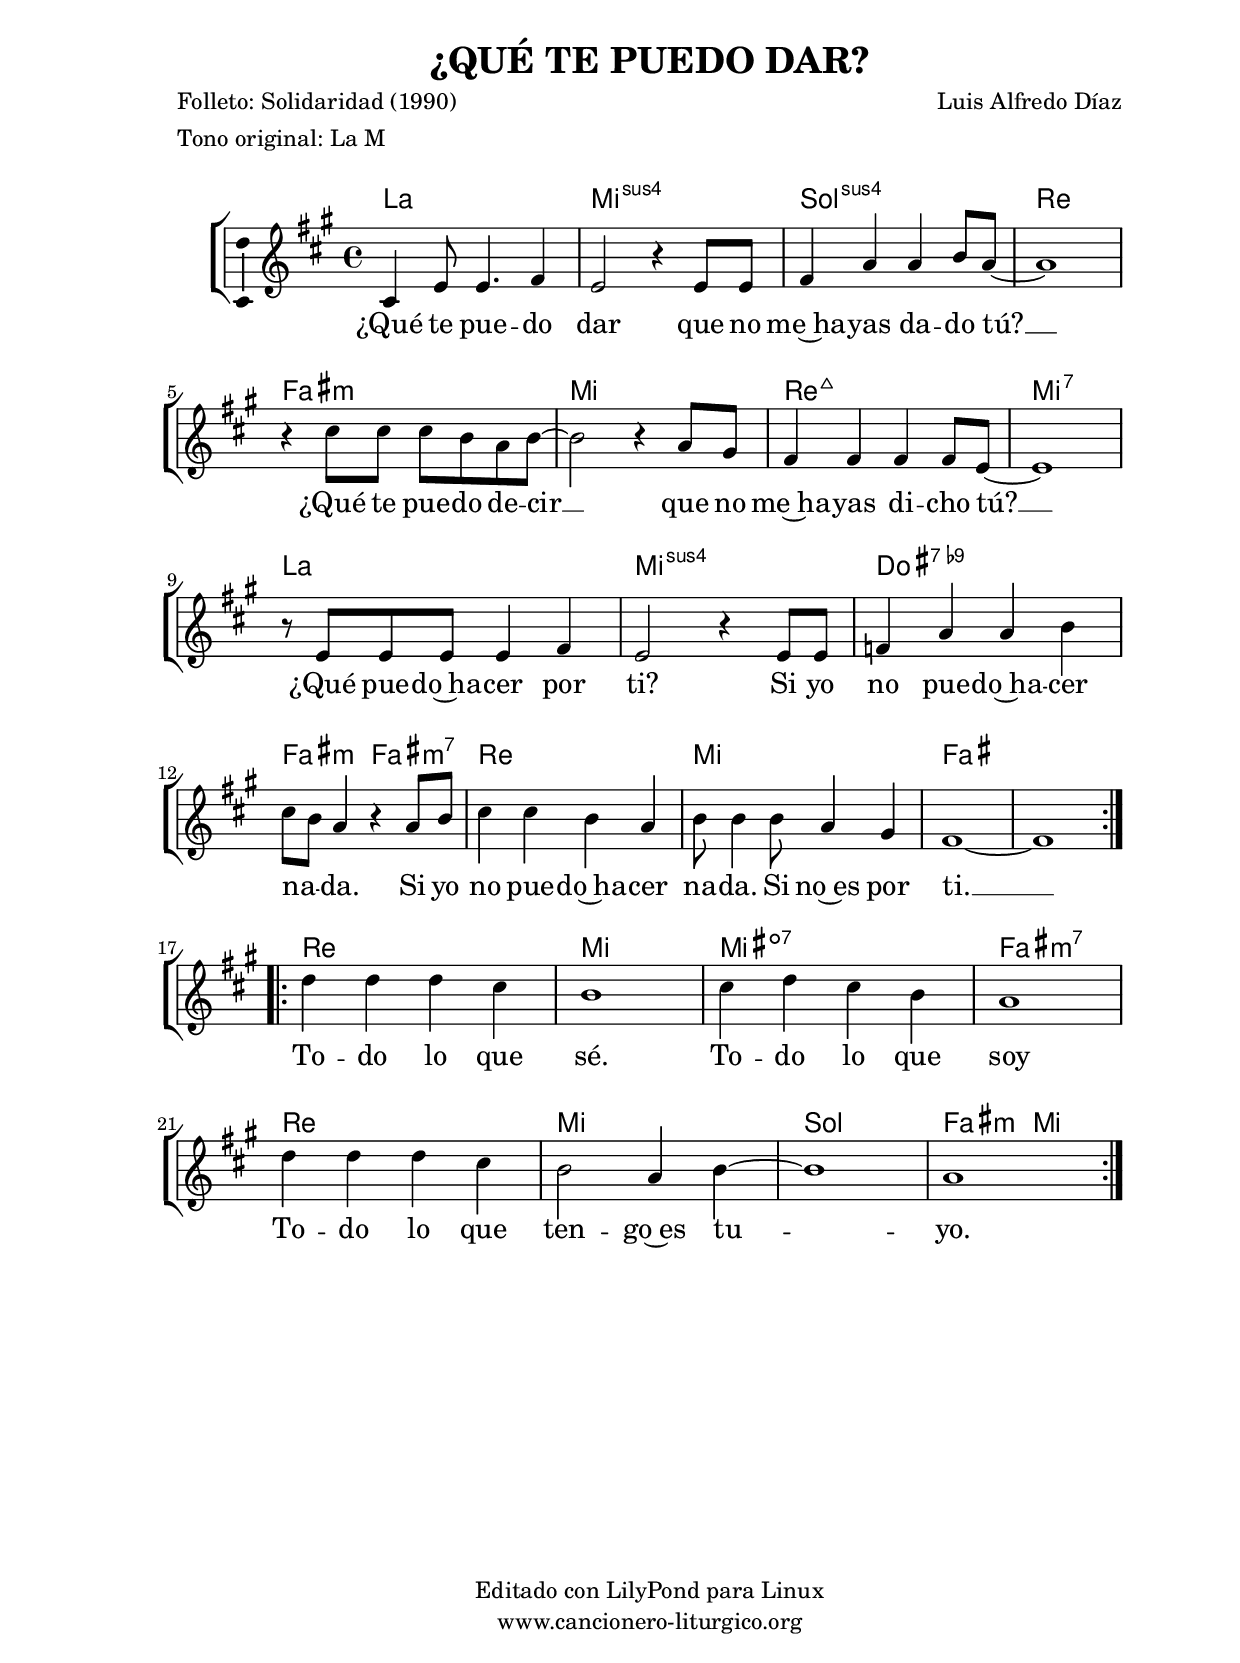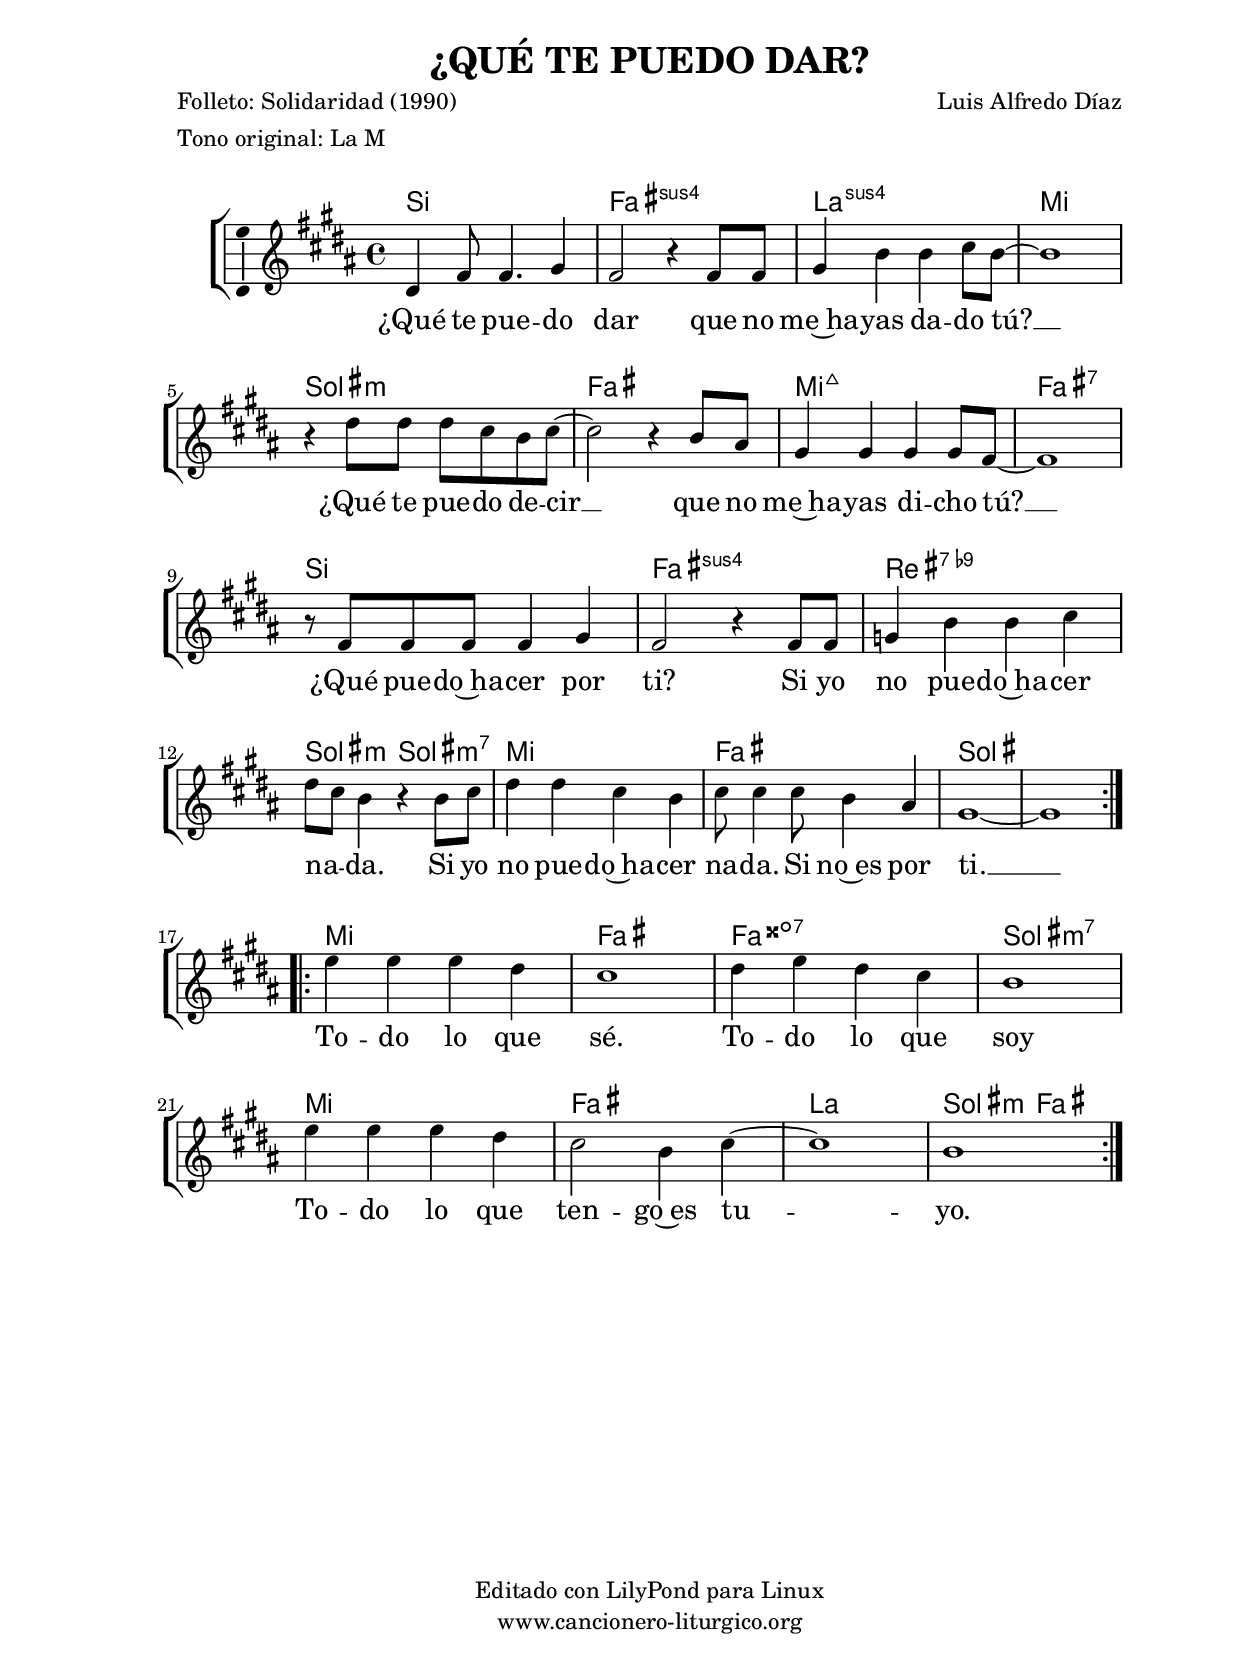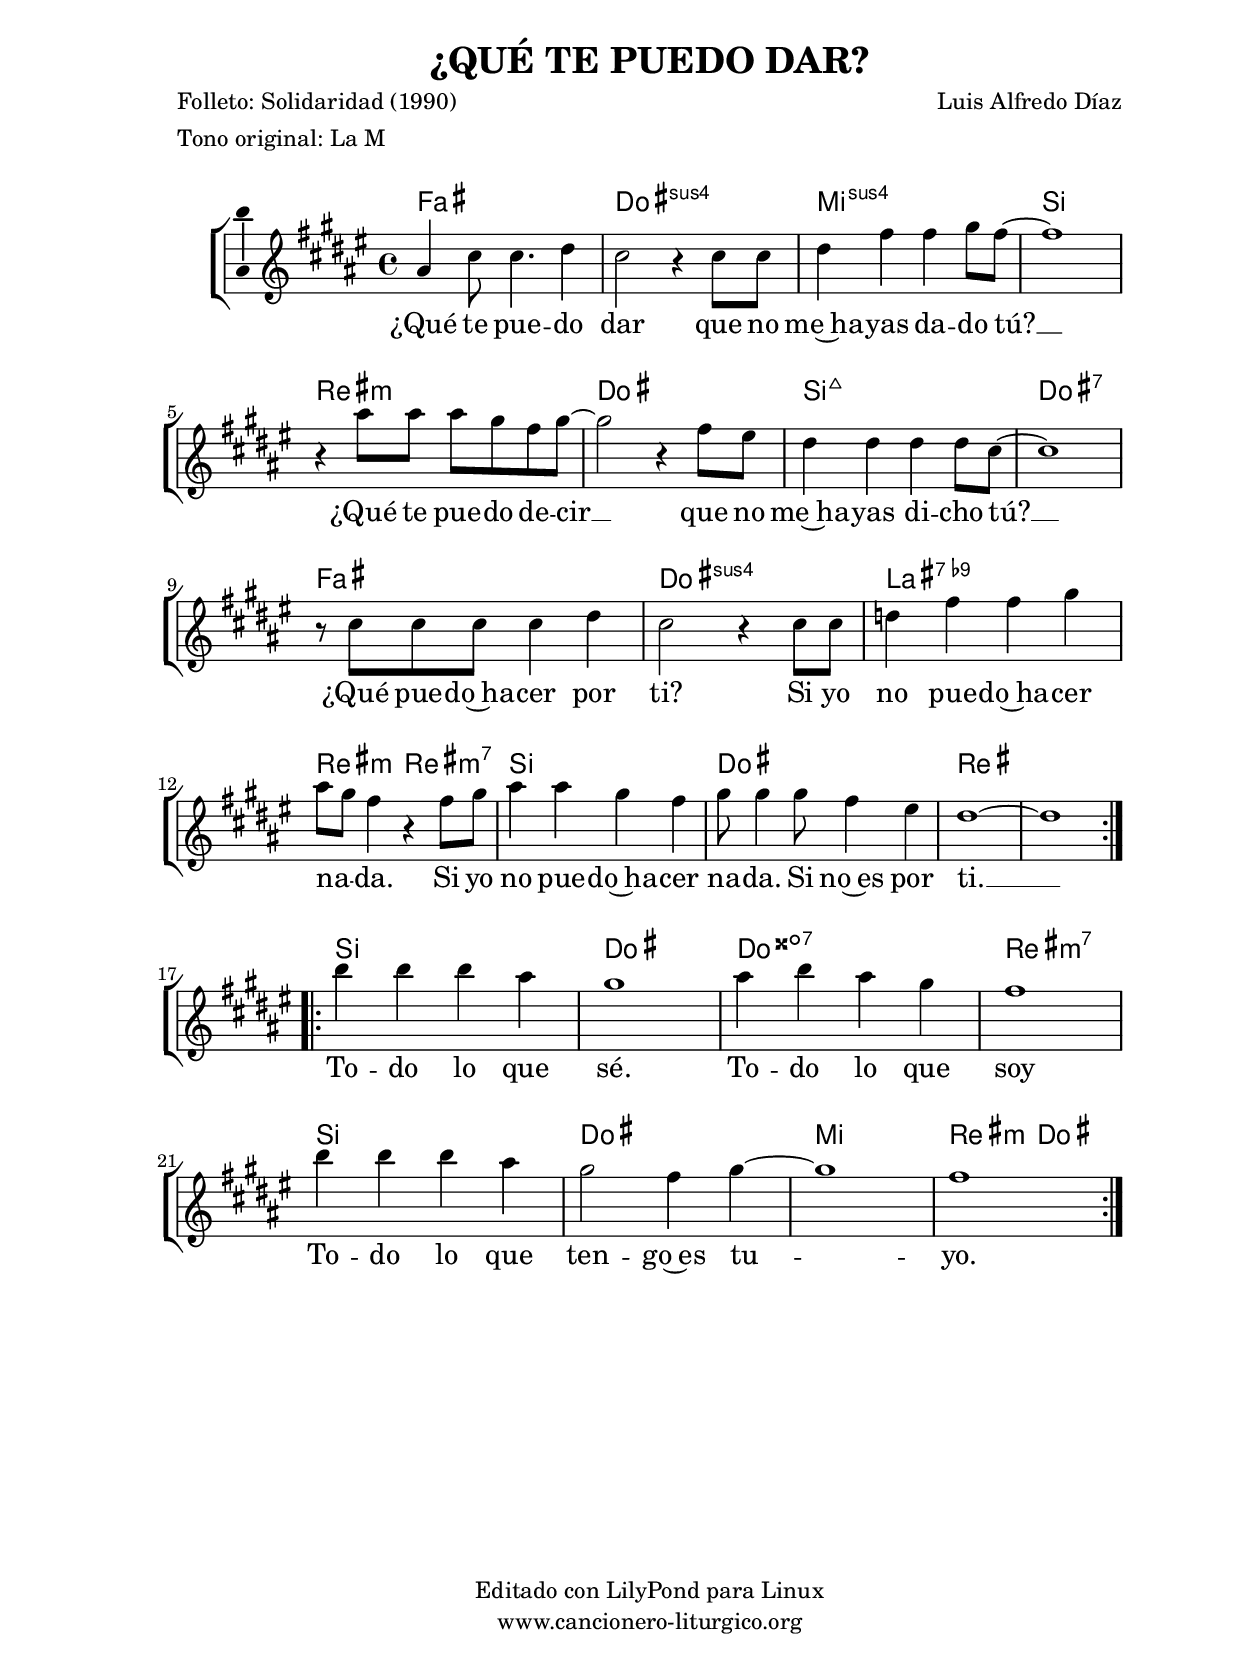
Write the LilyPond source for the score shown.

%
%para convertir .midi en .wav:
%timidity filename.midi -Ow -o finename.wav
%
%
%Para convertir de .wav a .mp3:
%lame -h -m j filename.wav
%
%
%para escuchar el midi:
%timidity nombrefichero.midi
%


%versión de lilypond para la que se ha escrito esta partitura:
\version "2.16.0"

	%Tamaño papel
	#(set-default-paper-size "a4")
	%Tamaño partitura
	#(set-global-staff-size 20)
	%No responde al pulsar sobre una nota
	#(ly:set-option 'point-and-click #f)

%parámetros del encabezamiento:
\header {
	title = "¿QUÉ TE PUEDO DAR?"                         %COPIADO DE FOLLETO DE 1990
	subtitle = ""
	composer = "Luis Alfredo Díaz"
	poet = "Folleto: Solidaridad (1990)"
	meter = "Tono original: La M"
	arranger = ""
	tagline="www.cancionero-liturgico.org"
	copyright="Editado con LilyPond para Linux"
	}

%parámetros asociados al papel:
\paper  {
	oddHeaderMarkup = \markup {\fill-line { \on-the-fly #not-first-page \fromproperty #'header:title \on-the-fly #not-first-page \fromproperty #'header:composer }}
	evenHeaderMarkup = \markup {\fill-line { \fromproperty #'header:composer \fromproperty #'header:title }}
	#(set-paper-size "a4")
	print-page-number = ##f
	first-page-number = 1
	print-first-page-number = ##f
%	head-separation = 3.0 \cm
	top-margin = 2.0 \cm
	bottom-margin = 0.5\cm
%%%	bottom-margin = -1.0\cm
	left-margin = 3.0 \cm
	line-width = 16.0 \cm 
	indent = 8\mm
	interscoreline = 2.\mm
	between-system-space = 15\mm
%	para que las partituras no llenen la hoja:
	ragged-bottom = ##t
%	idem para la última hoja:
	ragged-last-bottom = ##f
%	para que las partituras llenen el ancho del papel:
	ragged-last = ##f
	after-title-space = 2.5 \cm
%page-count=1
%system-count=14

	%Flexible Vertical Spacing
%	markup-markup-spacing =
%	#'((basic-distance . 15) (minimum-distance . 15) (padding . 3))
	markup-system-spacing =
	#'((basic-distance . 15) (minimum-distance . 15) (padding . 3))
	system-system-spacing =
	#'((basic-distance . 15) (minimum-distance . 15) (padding . 3))
	score-system-spacing =
	#'((basic-distance . 15) (minimum-distance . 15) (padding . 5))
%	top-system-spacing = % header
%	#'((basic-distance . 8) (minimum-distance . 0) (padding . 0))
%	top-markup-spacing =
%	#'((basic-distance . 20) (minimum-distance . 20) (padding . 0))
	last-bottom-spacing = % footer
	#'((basic-distance . 5) (minimum-distance . 5) (padding . 0))
%	score-markup-spacing =
%	#'((basic-distance . 16) (minimum-distance . 13) (padding . 0))

	}


%parámetros que afectan a toda la partitura:
global =  {
	%clave de sol (G):
	\clef G
	%armadura:
%	\transpose aes g
	\key a \major
	\tempo 4=120
	\set Score.tempoHideNote = ##t
	}


acordes = {
	\italianChords
	\chordmode {
%	\transpose aes g
{


\repeat volta 2 {
a1 e:sus4 g:sus4 d fis:m e d:maj7 e:7
a1 e:sus4 cis:7.9- fis2:m fis:m7 d1 e fis fis
}
\repeat volta 2 {
d1 e eis:7dim fis:m7 d e g fis2:m e
}

	}
	}
}

melodia = 
%	\transpose aes g
{
\time 4/4

\relative c'{

\repeat volta 2 {
cis4 e8 e4. fis4
e2 r4 e8 e
fis4 a a b8 a~
a1
r4 cis8 cis cis b a b~
b2 r4 a8 gis
fis4 fis fis fis8 e~
e1

r8 e8 e e e4 fis
e2 r4 e8 e
f4 a a b
cis8 b a4 r4 a8 b
cis4 cis b a
b8 b4 b8 a4 gis
fis1~
fis1
}

\break

\repeat volta 2 {
d'4 d d cis
b1
cis4 d cis b
a1
d4 d d cis
b2 a4 b~
b1
a1
}

%\bar "|."

}
}


texto = \lyricmode {

¿Qué te pue -- do dar
que no me~ha -- yas da -- do tú? __
¿Qué te pue -- do de -- cir __
que no me~ha -- yas di -- cho tú? __

¿Qué pue -- do~ha -- cer por ti?
Si yo no pue -- do~ha -- cer na -- _ da.
Si yo no pue -- do~ha -- cer na -- da.
Si no~es por ti. __

To -- do lo que sé.
To -- do lo que soy
To -- do lo que ten -- go~es tu -- yo.

}


acordesStaff = \context ChordNames = acordesStaff <<
	\set chordChanges = ##t
	\acordes
	>>


vozStaff = \context Voice = vozStaff
\with {\consists "Ambitus_engraver"}
<<
%	\set Staff.instrumentName = ""
%	\set Staff.shortInstrumentName = ""
%	\set Staff.midiInstrument = #"clarinet"
%	\set Staff.midiInstrument = #"cello"
	\set Staff.midiInstrument = #"flute"
%	\set Staff.midiInstrument = #"electric guitar (jazz)"
%	\set Staff.midiInstrument = #"english horn"
%	\set Staff.midiInstrument = #"violin"
%	\set Staff.midiInstrument = #"glockenspiel"
	\set Staff.midiMinimumVolume = #0.7
	\set Staff.midiMaximumVolume = #0.9
	\global
	\melodia
	>>


textoStaff = \context Lyrics = textoStaff <<
	\lyricsto vozStaff \texto
	>>


\book {
	\score {
		\context ChoirStaff {
			\override StaffGroup.SystemStartBracket #'collapse-height = #1
			\override Score.SystemStartBar #'collapse-height = #1
			<<
			\acordesStaff
			\vozStaff
			\textoStaff
			>>
			}
		\layout {
	    		\context {
				\Lyrics
				\override LyricText #'font-size = #2
				}
	   		 \context {
				\Score
				\override StaffSymbol #'staff-space = #(magstep +3)
				}
			}
		}
	\score {
		\unfoldRepeats
		\context ChoirStaff {
			<<
			\acordesStaff
			\vozStaff
			>>
			}
		\midi {
	  		\context {
	  			\Score
				tempoWholesPerMinute = #(ly:make-moment 70 4)
				}
			}
		}
	}



#(define output-suffix "C")
\book {
	\score {
		\context ChoirStaff {
			\override StaffGroup.SystemStartBracket #'collapse-height = #1
			\override Score.SystemStartBar #'collapse-height = #1
\transpose c d
			<<
			\acordesStaff
			\vozStaff
			\textoStaff
			>>
			}
		\layout {
	    		\context {
				\Lyrics
				\override LyricText #'font-size = #2
				}
	   		 \context {
				\Score
				\override StaffSymbol #'staff-space = #(magstep +3)
				}
			}
		}
	}

#(define output-suffix "S")
\book {
	\score {
		\context ChoirStaff {
			\override StaffGroup.SystemStartBracket #'collapse-height = #1
			\override Score.SystemStartBar #'collapse-height = #1
\transpose c a
			<<
			\acordesStaff
			\vozStaff
			\textoStaff
			>>
			}
		\layout {
	    		\context {
				\Lyrics
				\override LyricText #'font-size = #2
				}
	   		 \context {
				\Score
				\override StaffSymbol #'staff-space = #(magstep +3)
				}
			}
		}
	}


